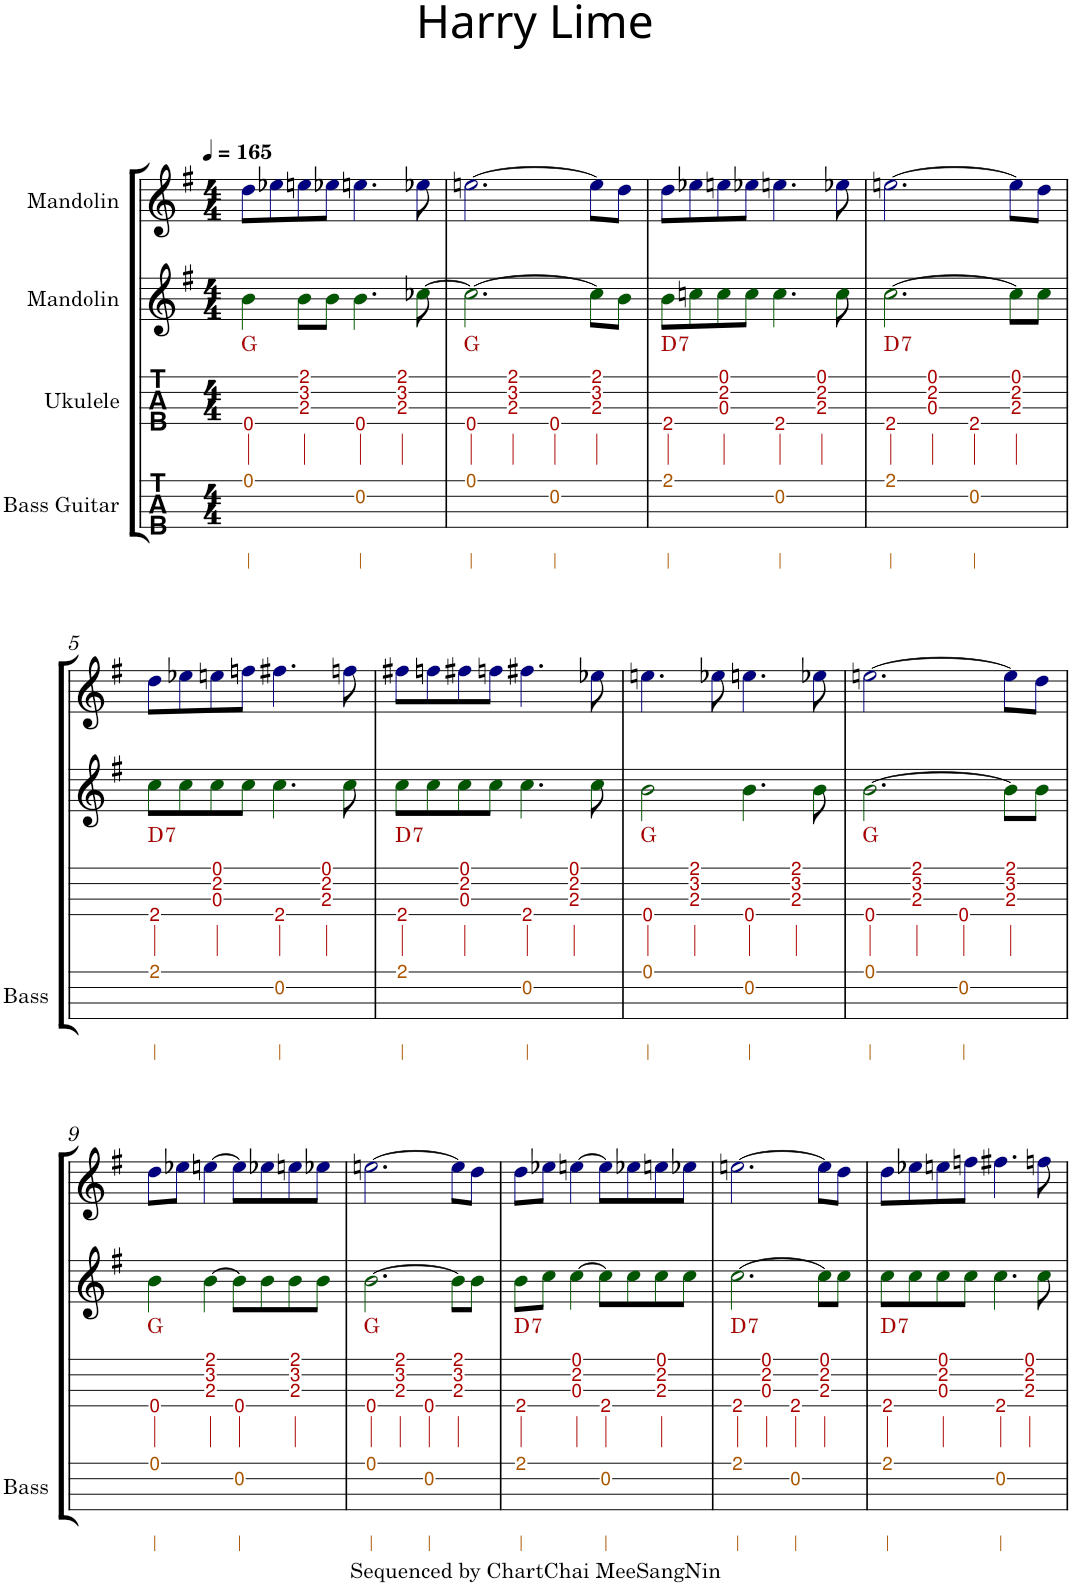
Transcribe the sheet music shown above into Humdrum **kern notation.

**kern	**kern	**harte	**kern	**kern
*part4	*part3	*part3	*part2	*part1
*staff4	*staff3	*	*staff2	*staff1
*I"Bass Guitar	*I"Ukulele	*	*I"Mandolin	*I"Mandolin
*I'Bass	*	*	*	*
*stria4	*stria4	*	*	*
*	*	*	*clefG2	*clefG2
*k[f#]	*k[f#]	*	*k[f#]	*k[f#]
*G:	*G:	*	*G:	*G:
*M4/4	*M4/4	*	*M4/4	*M4/4
*MM165	*MM165	*	*MM165	*MM165
=1	=1	=1	=1	=1
2GGi\	4Gj\	G:maj	4bZ\	8ddV\L
.	.	.	.	8ee-XV\
.	4dj\ 4gj\ 4bj\	.	8bZ\L	8eenV\
.	.	.	8bZ\J	8ee-XV\J
2DDi\	4Gj\	.	4.bZ\	4.eenV\
.	4dj\ 4gj\ 4bj\	.	.	.
.	.	.	[8cc-XZ\	8ee-XV\
=2	=2	=2	=2	=2
2GGi\	4Gj\	G:maj	2.cc-Z\_	[2.eenV\
.	4dj\ 4gj\ 4bj\	.	.	.
2DDi\	4Gj\	.	.	.
.	4dj\ 4gj\ 4bj\	.	8cc-Z\L]	8eeV\L]
.	.	.	8bZ\J	8ddV\J
=3	=3	=3	=3	=3
!	!	!LO:H:kt=7	!	!
2AAi\	4Aj\	D:7	8bZ\L	8ddV\L
.	.	.	8ccnZ\	8ee-XV\
.	4cj\ 4f#j\ 4aj\	.	8ccZ\	8eenV\
.	.	.	8ccZ\J	8ee-XV\J
2DDi\	4Aj\	.	4.ccZ\	4.eenV\
.	4dj\ 4f#j\ 4aj\	.	.	.
.	.	.	8ccZ\	8ee-XV\
=4	=4	=4	=4	=4
!	!	!LO:H:kt=7	!	!
2AAi\	4Aj\	D:7	[2.ccZ\	[2.eenV\
.	4cj\ 4f#j\ 4aj\	.	.	.
2DDi\	4Aj\	.	.	.
.	4dj\ 4f#j\ 4aj\	.	8ccZ\L]	8eeV\L]
.	.	.	8ccZ\J	8ddV\J
!!LO:LB:g=z
=5	=5	=5	=5	=5
!	!	!LO:H:kt=7	!	!
2AAi\	4Aj\	D:7	8ccZ\L	8ddV\L
.	.	.	8ccZ\	8ee-XV\
.	4cj\ 4f#j\ 4aj\	.	8ccZ\	8eenV\
.	.	.	8ccZ\J	8ffnV\J
2DDi\	4Aj\	.	4.ccZ\	4.ff#XV\
.	4dj\ 4f#j\ 4aj\	.	.	.
.	.	.	8ccZ\	8ffnV\
=6	=6	=6	=6	=6
!	!	!LO:H:kt=7	!	!
2AAi\	4Aj\	D:7	8ccZ\L	8ff#XV\L
.	.	.	8ccZ\	8ffnV\
.	4cj\ 4f#j\ 4aj\	.	8ccZ\	8ff#XV\
.	.	.	8ccZ\J	8ffnV\J
2DDi\	4Aj\	.	4.ccZ\	4.ff#XV\
.	4dj\ 4f#j\ 4aj\	.	.	.
.	.	.	8ccZ\	8ee-XV\
=7	=7	=7	=7	=7
2GGi\	4Gj\	G:maj	2bZ\	4.eenV\
.	4dj\ 4gj\ 4bj\	.	.	.
.	.	.	.	8ee-XV\
2DDi\	4Gj\	.	4.bZ\	4.eenV\
.	4dj\ 4gj\ 4bj\	.	.	.
.	.	.	8bZ\	8ee-XV\
=8	=8	=8	=8	=8
2GGi\	4Gj\	G:maj	[2.bZ\	[2.eenV\
.	4dj\ 4gj\ 4bj\	.	.	.
2DDi\	4Gj\	.	.	.
.	4dj\ 4gj\ 4bj\	.	8bZ\L]	8eeV\L]
.	.	.	8bZ\J	8ddV\J
!!LO:LB:g=z
=9	=9	=9	=9	=9
2GGi\	4Gj\	G:maj	4bZ\	8ddV\L
.	.	.	.	8ee-XV\J
.	4dj\ 4gj\ 4bj\	.	[4bZ\	[4eenV\
2DDi\	4Gj\	.	8bZ\L]	8eeV\L]
.	.	.	8bZ\	8ee-XV\
.	4dj\ 4gj\ 4bj\	.	8bZ\	8eenV\
.	.	.	8bZ\J	8ee-XV\J
=10	=10	=10	=10	=10
2GGi\	4Gj\	G:maj	[2.bZ\	[2.eenV\
.	4dj\ 4gj\ 4bj\	.	.	.
2DDi\	4Gj\	.	.	.
.	4dj\ 4gj\ 4bj\	.	8bZ\L]	8eeV\L]
.	.	.	8bZ\J	8ddV\J
=11	=11	=11	=11	=11
!	!	!LO:H:kt=7	!	!
2AAi\	4Aj\	D:7	8bZ\L	8ddV\L
.	.	.	8ccZ\J	8ee-XV\J
.	4cj\ 4f#j\ 4aj\	.	[4ccZ\	[4eenV\
2DDi\	4Aj\	.	8ccZ\L]	8eeV\L]
.	.	.	8ccZ\	8ee-XV\
.	4dj\ 4f#j\ 4aj\	.	8ccZ\	8eenV\
.	.	.	8ccZ\J	8ee-XV\J
=12	=12	=12	=12	=12
!	!	!LO:H:kt=7	!	!
2AAi\	4Aj\	D:7	[2.ccZ\	[2.eenV\
.	4cj\ 4f#j\ 4aj\	.	.	.
2DDi\	4Aj\	.	.	.
.	4dj\ 4f#j\ 4aj\	.	8ccZ\L]	8eeV\L]
.	.	.	8ccZ\J	8ddV\J
=13	=13	=13	=13	=13
!	!	!LO:H:kt=7	!	!
2AAi\	4Aj\	D:7	8ccZ\L	8ddV\L
.	.	.	8ccZ\	8ee-XV\
.	4cj\ 4f#j\ 4aj\	.	8ccZ\	8eenV\
.	.	.	8ccZ\J	8ffnV\J
2DDi\	4Aj\	.	4.ccZ\	4.ff#XV\
.	4dj\ 4f#j\ 4aj\	.	.	.
.	.	.	8ccZ\	8ffnV\
=	=	=	=	=
*-	*-	*-	*-	*-
